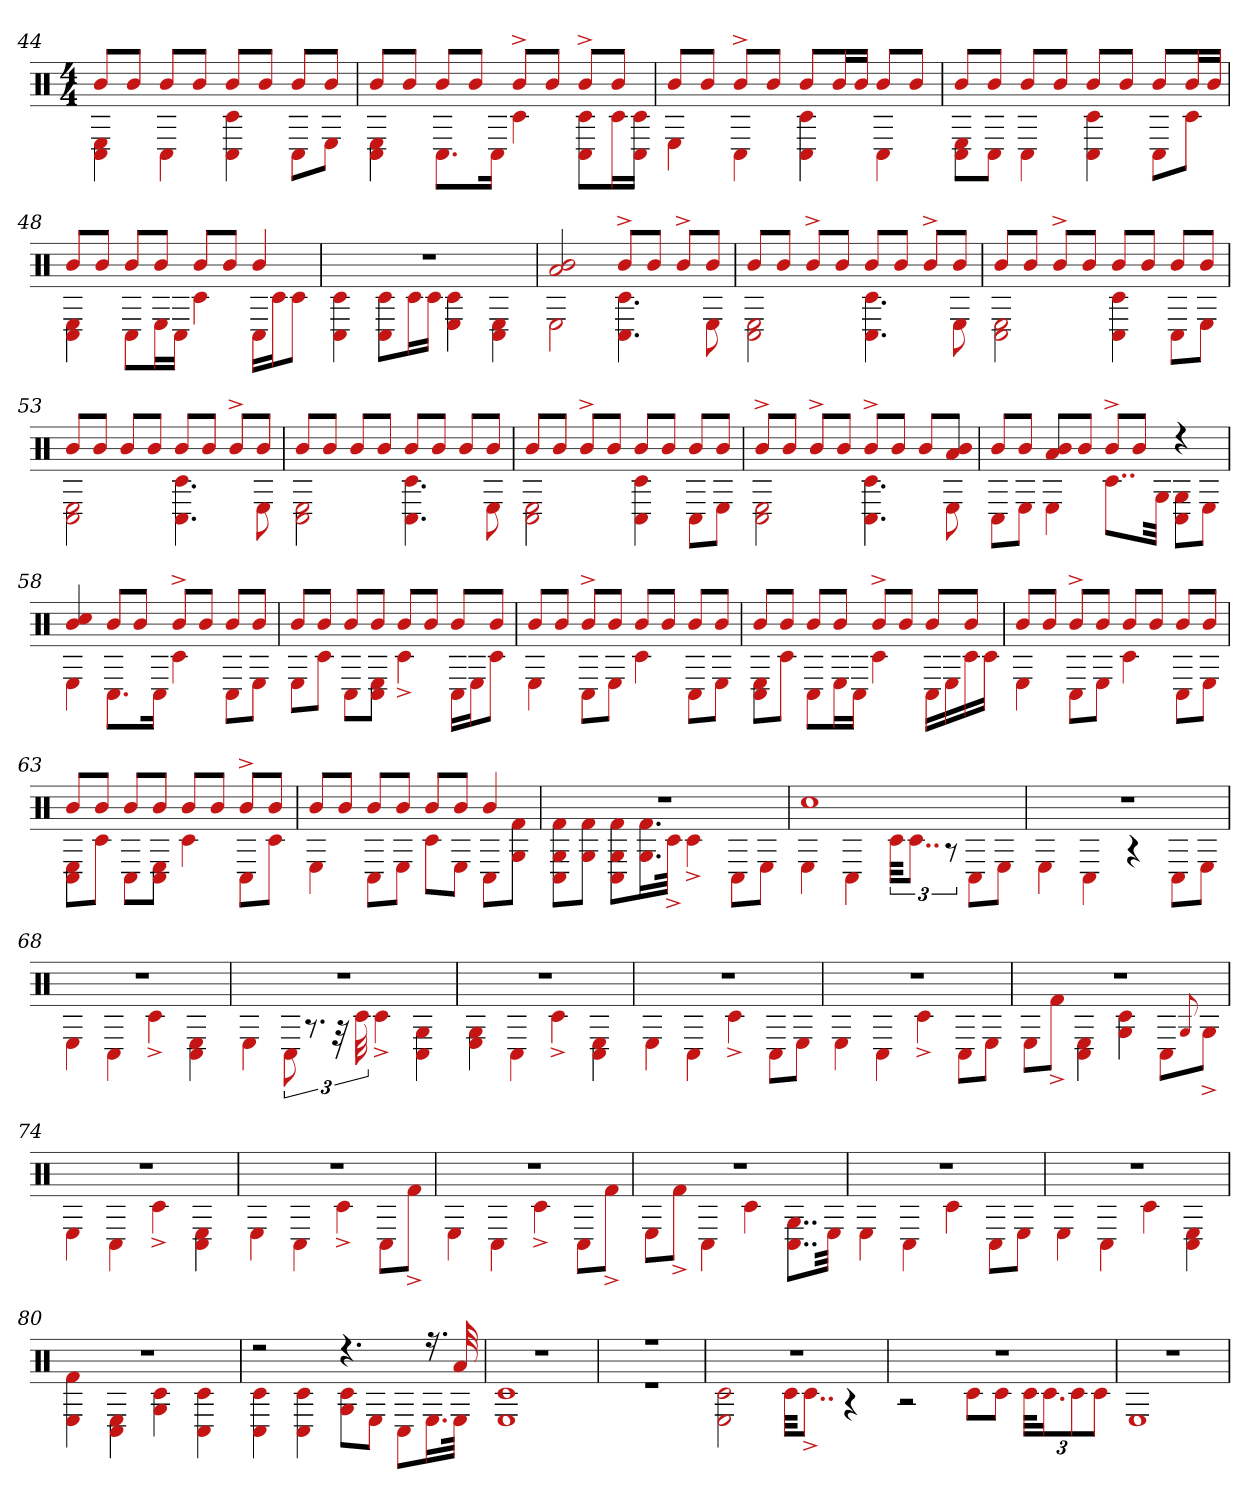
**kern
*part1
*staff1
*clefX
*k[]
*M4/4
=44
*^
8bL	4E 4C#
8bJ	.
8bL	4C#
8bJ	.
8bL	4C# 4c#
8bJ	.
8bL	8C#L
8bJ	8EJ
=45	=45
8bL	4C# 4E
8bJ	.
8bL	8.C#L
8bJ	.
.	16C#Jk
8b^L	4c#
8bJ	.
8b^L	8C# 8c#L
8bJ	16c#L
.	16c# 16C#JJ
=46	=46
8bL	4E
8bJ	.
8b^L	4C#
8bJ	.
8bL	4C# 4c#
16bL	.
16bJJ	.
8bL	4C#
8bJ	.
=47	=47
8bL	8C# 8EL
8bJ	8C#J
8bL	4C#
8bJ	.
8bL	4C# 4c#
8bJ	.
8bL	8C#L
16bL	8c#J
16bJJ	.
=48	=48
8bL	4C# 4E
8bJ	.
8bL	8C#L
8bJ	16EL
.	16C#JJ
8bL	4c#
8bJ	.
4b	16C#LL
.	16c#J
.	8c#J
=49	=49
1r	4C# 4c#
.	8C# 8c#L
.	16c#L
.	16c#JJ
.	4c# 4E
.	4C# 4E
=50	=50
2a 2b	2E
8b^L	4.C# 4.c#
8bJ	.
8b^L	.
8bJ	8E
=51	=51
8bL	2C# 2E
8bJ	.
8b^L	.
8bJ	.
8bL	4.C# 4.c#
8bJ	.
8b^L	.
8bJ	8E
=52	=52
8bL	2C# 2E
8bJ	.
8b^L	.
8bJ	.
8bL	4C# 4c#
8bJ	.
8bL	8C#L
8bJ	8EJ
=53	=53
8bL	2C# 2E
8bJ	.
8bL	.
8bJ	.
8bL	4.C# 4.c#
8bJ	.
8b^L	.
8bJ	8E
=54	=54
8bL	2C# 2E
8bJ	.
8bL	.
8bJ	.
8bL	4.c# 4.C#
8bJ	.
8bL	.
8bJ	8E
=55	=55
8bL	2C# 2E
8bJ	.
8b^L	.
8bJ	.
8bL	4C# 4c#
8bJ	.
8bL	8C#L
8bJ	8EJ
=56	=56
8b^L	2C# 2E
8bJ	.
8b^L	.
8bJ	.
8b^L	4.c# 4.C#
8bJ	.
8bL	.
8b 8aJ	8E
=57	=57
8bL	8C#L
8bJ	8EJ
8b 8aL	4E
8bJ	.
8b^L	8..c#L
8bJ	.
.	32GJkk
4r	8C# 8GL
.	8EJ
=58	=58
4cc# 4b	4E
8bL	8.C#L
8bJ	.
.	16C#Jk
8b^L	4c#
8bJ	.
8bL	8C#L
8bJ	8EJ
=59	=59
8bL	8EL
8bJ	8c#J
8bL	8C#L
8bJ	8E 8C#J
8bL	4c#^
8bJ	.
8bL	16C#LL
.	16EJ
8bJ	8c#J
=60	=60
8bL	4E
8bJ	.
8b^L	8C#L
8bJ	8EJ
8bL	4c#
8bJ	.
8bL	8C#L
8bJ	8EJ
=61	=61
8bL	8C# 8EL
8bJ	8c#J
8bL	8C#L
8bJ	16EL
.	16C#JJ
8b^L	4c#
8bJ	.
8bL	16C#LL
.	16E
8bJ	16c#
.	16c#JJ
=62	=62
8bL	4E
8bJ	.
8b^L	8C#L
8bJ	8EJ
8bL	4c#
8bJ	.
8bL	8C#L
8bJ	8EJ
=63	=63
8bL	8C# 8EL
8bJ	8c#J
8bL	8C#L
8bJ	8E 8C#J
8bL	4c#
8bJ	.
8b^L	8C#L
8bJ	8c#J
=64	=64
8bL	4E
8bJ	.
8bL	8C#L
8bJ	8EJ
8bL	8c#L
8bJ	8EJ
4b	8C#L
.	8f# 8GJ
=65	=65
1r	8C# 8f# 8GL
.	8f# 8GJ
.	8C# 8f# 8GL
.	16.f# 16.GL
.	32c#^JJk
.	4c#^
.	8C#L
.	8EJ
=66	=66
1cc#	4E
.	4C#
.	48c#KKL
.	12..c#J
.	12r
.	8C#L
.	8EJ
=67	=67
1r	4E
.	4C#
.	4r
.	8C#L
.	8EJ
=68	=68
1r	4E
.	4C#
.	4c#^
.	4C# 4E
=69	=69
1r	4E
.	12C#
.	12.r
.	48r
.	48c#
.	4c#^
.	4C# 4G
=70	=70
1r	4G 4E
.	4C#
.	4c#^
.	4C# 4E
=71	=71
1r	4E
.	4C#
.	4c#^
.	8C#L
.	8EJ
=72	=72
1r	4E
.	4C#
.	4c#^
.	8C#L
.	8EJ
=73	=73
1r	8EL
.	8f#^J
.	4C# 4E
.	4G 4c#
.	8C#L
.	8qqG
.	8G^J
=74	=74
1r	4E
.	4C#
.	4c#^
.	4C# 4E
=75	=75
1r	4E
.	4C#
.	4c#^
.	8C#L
.	8f#^J
=76	=76
1r	4E
.	4C#
.	4c#^
.	8C#L
.	8f#^J
=77	=77
1r	8EL
.	8f#^J
.	4C#
.	4c#
.	8..C# 8..GL
.	32EJkk
=78	=78
1r	4E
.	4C#
.	4c#
.	8C#L
.	8EJ
=79	=79
1r	4E
.	4C#
.	4c#
.	4C# 4E
=80	=80
1r	4E 4f#
.	4C# 4E
.	4G 4c#
.	4C# 4c#
=81	=81
2r	4C# 4c#
.	4C# 4c#
4.r	8c# 8GL
.	8EJ
.	8C#L
16.r	16.EL
32a	32EJJk
=82	=82
1r	1E 1c#
=83	=83
1r	1r
=84	=84
1r	2c# 2E
.	32c#KKL
.	8..c#^J
.	4r
=85	=85
1r	2r
.	8c#L
.	8c#J
.	48c#KLL
.	24.c#J
.	12c#
.	12c#J
=86	=86
1r	1E
*v	*v
=
*-
